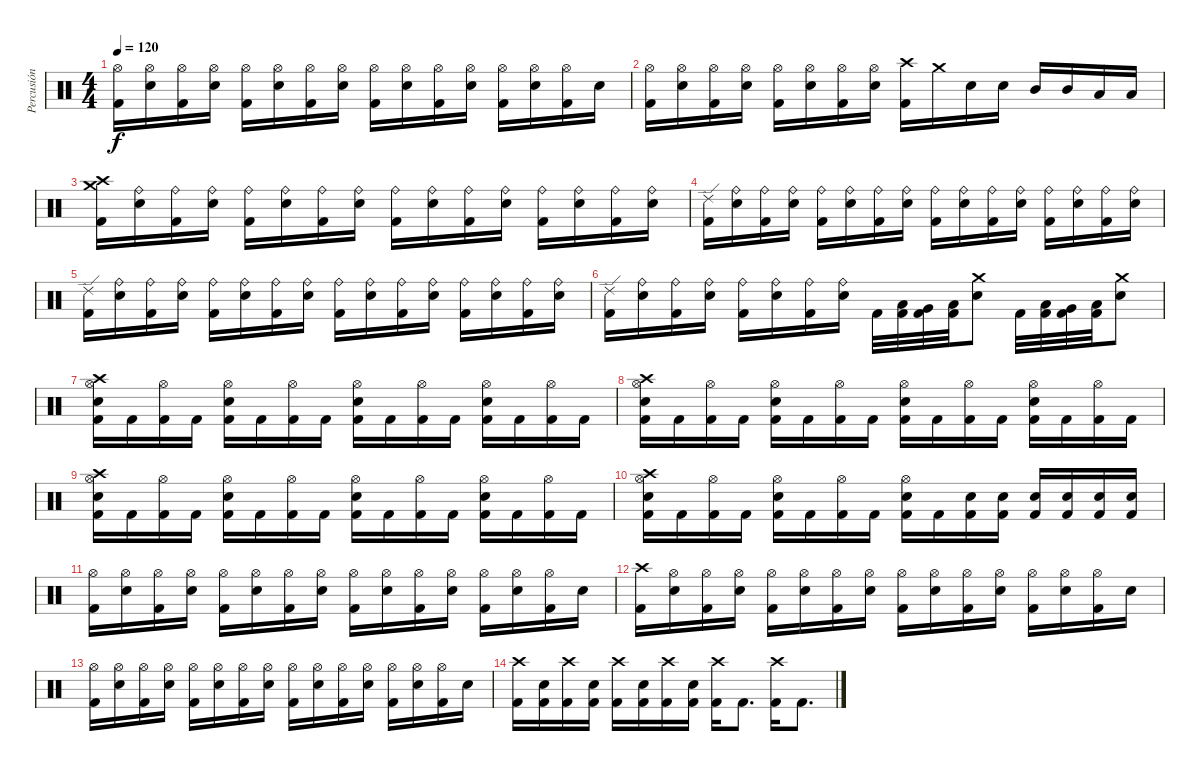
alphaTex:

\track ("Percusión" "Percusión") {instrument percussion}
\staff {score}
\articulation defaults
\ts (4 4)
\tempo 120
\clef neutral
\ks c
("Hi-Hat (open)" "Kick (hit) 2").16{dy f} ("Hi-Hat (open)" "Electric Snare (hit)").16 ("Hi-Hat (open)" "Kick (hit) 2").16 ("Hi-Hat (open)" "Electric Snare (hit)").16 ("Hi-Hat (open)" "Kick (hit) 2").16 ("Hi-Hat (open)" "Electric Snare (hit)").16 ("Hi-Hat (open)" "Kick (hit) 2").16 ("Hi-Hat (open)" "Electric Snare (hit)").16 ("Hi-Hat (open)" "Kick (hit) 2").16 ("Hi-Hat (open)" "Electric Snare (hit)").16 ("Hi-Hat (open)" "Kick (hit) 2").16 ("Hi-Hat (open)" "Electric Snare (hit)").16 ("Hi-Hat (open)" "Kick (hit) 2").16 ("Hi-Hat (open)" "Electric Snare (hit)").16 ("Hi-Hat (open)" "Kick (hit) 2").16 "Electric Snare (hit)".16 |
("Hi-Hat (open)" "Kick (hit) 2").16 ("Hi-Hat (open)" "Electric Snare (hit)").16 ("Hi-Hat (open)" "Kick (hit) 2").16 ("Hi-Hat (open)" "Electric Snare (hit)").16 ("Hi-Hat (open)" "Kick (hit) 2").16 ("Hi-Hat (open)" "Electric Snare (hit)").16 ("Hi-Hat (open)" "Kick (hit) 2").16 ("Hi-Hat (open)" "Electric Snare (hit)").16 ("Crash high (hit)" "Kick (hit) 2").16 "Crash medium (hit)".16 "Electric Snare (hit)".16 "Electric Snare (hit)".16 "Mid Tom (hit)".16 "Mid Tom (hit)".16 "Low Tom (hit)".16 "Low Tom (hit)".16 |
("Crash high (hit)" "Crash medium (hit)" "Kick (hit) 2").16 ("Ride (bell)" "Electric Snare (hit)").16 ("Ride (bell)" "Kick (hit) 2").16 ("Ride (bell)" "Electric Snare (hit)").16 ("Ride (bell)" "Kick (hit) 2").16 ("Ride (bell)" "Electric Snare (hit)").16 ("Ride (bell)" "Kick (hit) 2").16 ("Ride (bell)" "Electric Snare (hit)").16 ("Ride (bell)" "Kick (hit) 2").16 ("Ride (bell)" "Electric Snare (hit)").16 ("Ride (bell)" "Kick (hit) 2").16 ("Ride (bell)" "Electric Snare (hit)").16 ("Ride (bell)" "Kick (hit) 2").16 ("Ride (bell)" "Electric Snare (hit)").16 ("Ride (bell)" "Kick (hit) 2").16 ("Ride (bell)" "Electric Snare (hit)").16 |
("Ride (edge) 2" "Kick (hit) 2").16 ("Ride (bell)" "Electric Snare (hit)").16 ("Ride (bell)" "Kick (hit) 2").16 ("Ride (bell)" "Electric Snare (hit)").16 ("Ride (bell)" "Kick (hit) 2").16 ("Ride (bell)" "Electric Snare (hit)").16 ("Ride (bell)" "Kick (hit) 2").16 ("Ride (bell)" "Electric Snare (hit)").16 ("Ride (bell)" "Kick (hit) 2").16 ("Ride (bell)" "Electric Snare (hit)").16 ("Ride (bell)" "Kick (hit) 2").16 ("Ride (bell)" "Electric Snare (hit)").16 ("Ride (bell)" "Kick (hit) 2").16 ("Ride (bell)" "Electric Snare (hit)").16 ("Ride (bell)" "Kick (hit) 2").16 ("Ride (bell)" "Electric Snare (hit)").16 |
("Ride (edge) 2" "Kick (hit) 2").16 ("Ride (bell)" "Electric Snare (hit)").16 ("Ride (bell)" "Kick (hit) 2").16 ("Ride (bell)" "Electric Snare (hit)").16 ("Ride (bell)" "Kick (hit) 2").16 ("Ride (bell)" "Electric Snare (hit)").16 ("Ride (bell)" "Kick (hit) 2").16 ("Ride (bell)" "Electric Snare (hit)").16 ("Ride (bell)" "Kick (hit) 2").16 ("Ride (bell)" "Electric Snare (hit)").16 ("Ride (bell)" "Kick (hit) 2").16 ("Ride (bell)" "Electric Snare (hit)").16 ("Ride (bell)" "Kick (hit) 2").16 ("Ride (bell)" "Electric Snare (hit)").16 ("Ride (bell)" "Kick (hit) 2").16 ("Ride (bell)" "Electric Snare (hit)").16 |
("Ride (edge) 2" "Kick (hit) 2").16 ("Ride (bell)" "Electric Snare (hit)").16 ("Ride (bell)" "Kick (hit) 2").16 ("Ride (bell)" "Electric Snare (hit)").16 ("Ride (bell)" "Kick (hit) 2").16 ("Ride (bell)" "Electric Snare (hit)").16 ("Ride (bell)" "Kick (hit) 2").16 ("Ride (bell)" "Electric Snare (hit)").16 "Kick (hit) 2".32 ("Low Tom (hit)" "Kick (hit) 2").32 ("Very Low Tom (hit)" "Kick (hit) 2").32 ("Low Floor Tom (hit)" "Kick (hit) 2").32 ("Crash medium (hit)" "Electric Snare (hit)").8 "Kick (hit) 2".32 ("Low Tom (hit)" "Kick (hit) 2").32 ("Very Low Tom (hit)" "Kick (hit) 2").32 ("Low Floor Tom (hit)" "Kick (hit) 2").32 ("Crash medium (hit)" "Electric Snare (hit)").8 |
("Crash high (hit)" "Hi-Hat (open)" "Electric Snare (hit)" "Kick (hit) 2").16 "Kick (hit) 2".16 ("Hi-Hat (open)" "Kick (hit) 2").16 "Kick (hit) 2".16 ("Hi-Hat (open)" "Electric Snare (hit)" "Kick (hit) 2").16 "Kick (hit) 2".16 ("Hi-Hat (open)" "Kick (hit) 2").16 "Kick (hit) 2".16 ("Hi-Hat (open)" "Electric Snare (hit)" "Kick (hit) 2").16 "Kick (hit) 2".16 ("Hi-Hat (open)" "Kick (hit) 2").16 "Kick (hit) 2".16 ("Hi-Hat (open)" "Electric Snare (hit)" "Kick (hit) 2").16 "Kick (hit) 2".16 ("Hi-Hat (open)" "Kick (hit) 2").16 "Kick (hit) 2".16 |
("Crash high (hit)" "Hi-Hat (open)" "Electric Snare (hit)" "Kick (hit) 2").16 "Kick (hit) 2".16 ("Hi-Hat (open)" "Kick (hit) 2").16 "Kick (hit) 2".16 ("Hi-Hat (open)" "Electric Snare (hit)" "Kick (hit) 2").16 "Kick (hit) 2".16 ("Hi-Hat (open)" "Kick (hit) 2").16 "Kick (hit) 2".16 ("Hi-Hat (open)" "Electric Snare (hit)" "Kick (hit) 2").16 "Kick (hit) 2".16 ("Hi-Hat (open)" "Kick (hit) 2").16 "Kick (hit) 2".16 ("Hi-Hat (open)" "Electric Snare (hit)" "Kick (hit) 2").16 "Kick (hit) 2".16 ("Hi-Hat (open)" "Kick (hit) 2").16 "Kick (hit) 2".16 |
("Crash high (hit)" "Hi-Hat (open)" "Electric Snare (hit)" "Kick (hit) 2").16 "Kick (hit) 2".16 ("Hi-Hat (open)" "Kick (hit) 2").16 "Kick (hit) 2".16 ("Hi-Hat (open)" "Electric Snare (hit)" "Kick (hit) 2").16 "Kick (hit) 2".16 ("Hi-Hat (open)" "Kick (hit) 2").16 "Kick (hit) 2".16 ("Hi-Hat (open)" "Electric Snare (hit)" "Kick (hit) 2").16 "Kick (hit) 2".16 ("Hi-Hat (open)" "Kick (hit) 2").16 "Kick (hit) 2".16 ("Hi-Hat (open)" "Electric Snare (hit)" "Kick (hit) 2").16 "Kick (hit) 2".16 ("Hi-Hat (open)" "Kick (hit) 2").16 "Kick (hit) 2".16 |
("Crash high (hit)" "Hi-Hat (open)" "Electric Snare (hit)" "Kick (hit) 2").16 "Kick (hit) 2".16 ("Hi-Hat (open)" "Kick (hit) 2").16 "Kick (hit) 2".16 ("Hi-Hat (open)" "Electric Snare (hit)" "Kick (hit) 2").16 "Kick (hit) 2".16 ("Hi-Hat (open)" "Kick (hit) 2").16 "Kick (hit) 2".16 ("Hi-Hat (open)" "Electric Snare (hit)" "Kick (hit) 2").16 "Kick (hit) 2".16 ("Electric Snare (hit)" "Kick (hit) 2").16 ("Electric Snare (hit)" "Kick (hit) 2").16 ("Electric Snare (hit)" "Kick (hit) 2").16 ("Electric Snare (hit)" "Kick (hit) 2").16 ("Electric Snare (hit)" "Kick (hit) 2").16 ("Electric Snare (hit)" "Kick (hit) 2").16 |
("Hi-Hat (open)" "Kick (hit) 2").16 ("Hi-Hat (open)" "Electric Snare (hit)").16 ("Hi-Hat (open)" "Kick (hit) 2").16 ("Hi-Hat (open)" "Electric Snare (hit)").16 ("Hi-Hat (open)" "Kick (hit) 2").16 ("Hi-Hat (open)" "Electric Snare (hit)").16 ("Hi-Hat (open)" "Kick (hit) 2").16 ("Hi-Hat (open)" "Electric Snare (hit)").16 ("Hi-Hat (open)" "Kick (hit) 2").16 ("Hi-Hat (open)" "Electric Snare (hit)").16 ("Hi-Hat (open)" "Kick (hit) 2").16 ("Hi-Hat (open)" "Electric Snare (hit)").16 ("Hi-Hat (open)" "Kick (hit) 2").16 ("Hi-Hat (open)" "Electric Snare (hit)").16 ("Hi-Hat (open)" "Kick (hit) 2").16 "Electric Snare (hit)".16 |
("Crash high (hit)" "Kick (hit) 2").16 ("Hi-Hat (open)" "Electric Snare (hit)").16 ("Hi-Hat (open)" "Kick (hit) 2").16 ("Hi-Hat (open)" "Electric Snare (hit)").16 ("Hi-Hat (open)" "Kick (hit) 2").16 ("Hi-Hat (open)" "Electric Snare (hit)").16 ("Hi-Hat (open)" "Kick (hit) 2").16 ("Hi-Hat (open)" "Electric Snare (hit)").16 ("Hi-Hat (open)" "Kick (hit) 2").16 ("Hi-Hat (open)" "Electric Snare (hit)").16 ("Hi-Hat (open)" "Kick (hit) 2").16 ("Hi-Hat (open)" "Electric Snare (hit)").16 ("Hi-Hat (open)" "Kick (hit) 2").16 ("Hi-Hat (open)" "Electric Snare (hit)").16 ("Hi-Hat (open)" "Kick (hit) 2").16 "Electric Snare (hit)".16 |
("Hi-Hat (open)" "Kick (hit) 2").16 ("Hi-Hat (open)" "Electric Snare (hit)").16 ("Hi-Hat (open)" "Kick (hit) 2").16 ("Hi-Hat (open)" "Electric Snare (hit)").16 ("Hi-Hat (open)" "Kick (hit) 2").16 ("Hi-Hat (open)" "Electric Snare (hit)").16 ("Hi-Hat (open)" "Kick (hit) 2").16 ("Hi-Hat (open)" "Electric Snare (hit)").16 ("Hi-Hat (open)" "Kick (hit) 2").16 ("Hi-Hat (open)" "Electric Snare (hit)").16 ("Hi-Hat (open)" "Kick (hit) 2").16 ("Hi-Hat (open)" "Electric Snare (hit)").16 ("Hi-Hat (open)" "Kick (hit) 2").16 ("Hi-Hat (open)" "Electric Snare (hit)").16 ("Hi-Hat (open)" "Kick (hit) 2").16 "Electric Snare (hit)".16 |
("Crash high (hit)" "Kick (hit) 2").16 ("Electric Snare (hit)" "Kick (hit) 2").16 ("Crash high (hit)" "Kick (hit) 2").16 ("Electric Snare (hit)" "Kick (hit) 2").16 ("Crash high (hit)" "Kick (hit) 2").16 ("Electric Snare (hit)" "Kick (hit) 2").16 ("Crash high (hit)" "Kick (hit) 2").16 ("Electric Snare (hit)" "Kick (hit) 2").16 ("Crash high (hit)" "Kick (hit) 2").16 "Kick (hit) 2".8{d} ("Crash high (hit)" "Kick (hit) 2").16 "Kick (hit) 2".8{d}
